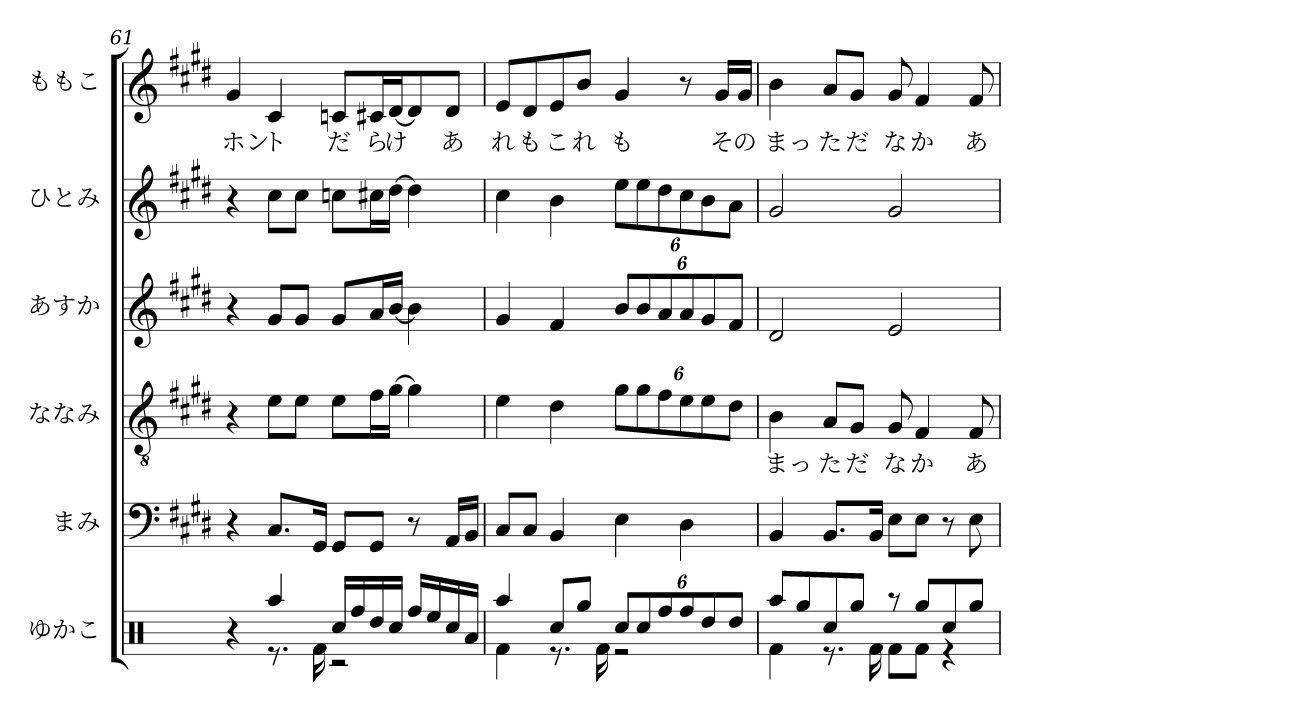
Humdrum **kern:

**kern	**kern	**kern	**text	**kern	**kern	**kern	**text
*part6	*part5	*part4	*part4	*part3	*part2	*part1	*part1
*staff6	*staff5	*staff4	*staff4	*staff3	*staff2	*staff1	*staff1
*I"ゆかこ	*I"まみ	*I"ななみ	*	*I"あすか	*I"ひとみ	*I"ももこ	*
!!LO:PB:g=z
*clefX	*clefF4	*clefGv2	*	*clefG2	*clefG2	*clefG2	*
*k[]	*k[f#c#g#d#]	*k[f#c#g#d#]	*	*k[f#c#g#d#]	*k[f#c#g#d#]	*k[f#c#g#d#]	*
=61	=61	=61	=61	=61	=61	=61	=61
*^	*	*	*	*	*	*	*
4r	4ryy	4r	4r	.	4r	4r	4g#/	ホン
4Raa/	8.r	8.C#/L	8e\L	.	8g#/L	8cc#\L	4c#/	ト
.	.	.	8e\J	.	8g#/J	8cc#\J	.	.
.	16Rf\	16GG#/Jk	.	.	.	.	.	.
16Rcc/LL	2r	8GG#/L	8e\L	.	8g#/L	8ccn\L	8cn/L	だ
16Rff/	.	.	.	.	.	.	.	.
16Rdd/	.	8GG#/J	16f#\L	.	16a/L	16cc#X\L	16c#X/L	ら
16Rcc/JJ	.	.	[16g#\JJ	.	[16b/JJ	[16dd#\JJ	[16d#/J	け
16Rff/LL	.	8r	4g#\]	.	4b\]	4dd#\]	8d#/]	.
16Ree/	.	.	.	.	.	.	.	.
16Rcc/	.	16AA/LL	.	.	.	.	8d#/J	あ
16Ra/JJ	.	16BB/JJ	.	.	.	.	.	.
=62	=62	=62	=62	=62	=62	=62	=62	=62
4Raa/	4Rf\	8C#/L	4e\	.	4g#/	4cc#\	8e/L	れ
.	.	8C#/J	.	.	.	.	8d#/	も
8Rcc/L	8.r	4BB/	4d#\	.	4f#/	4b\	8e/	こ
8Rgg/J	.	.	.	.	.	.	8b/J	れ
.	16Rf\	.	.	.	.	.	.	.
*Xbrackettup	*	*	*Xbrackettup	*	*Xbrackettup	*Xbrackettup	*	*
12Rcc/L	2r	4E\	12g#\L	.	12b/L	12ee\L	4g#/	も
12Rcc/	.	.	12g#\	.	12b/	12ee\	.	.
12Rff/	.	.	12f#\	.	12a/	12dd#\	.	.
12Rff/	.	4D#\	12e\	.	12a/	12cc#\	8r	.
12Rdd/	.	.	12e\	.	12g#/	12b\	.	.
.	.	.	.	.	.	.	16g#/LL	そ
12Rdd/J	.	.	12d#\J	.	12f#/J	12a\J	.	.
.	.	.	.	.	.	.	16g#/JJ	の
=63	=63	=63	=63	=63	=63	=63	=63	=63
8Raa/L	4Rf\	4BB/	4B\	まっ	2d#/	2g#/	4b\	まっ
8Rgg/	.	.	.	.	.	.	.	.
8Rcc/	8.r	8.BB/L	8A/L	た	.	.	8a/L	た
8Rgg/J	.	.	8G#/J	だ	.	.	8g#/J	だ
.	16Rf\	16BB/Jk	.	.	.	.	.	.
8r	8Rf\L	8E\L	8G#/	な	2e/	2g#/	8g#/	な
8Rgg/L	8Rf\J	8E\J	4F#/	か	.	.	4f#/	か
8Rcc/	4r	8r	.	.	.	.	.	.
8Rgg/J	.	8E\	8F#/	あ	.	.	8f#/	あ
*v	*v	*	*	*	*	*	*	*
=	=	=	=	=	=	=	=
*-	*-	*-	*-	*-	*-	*-	*-
